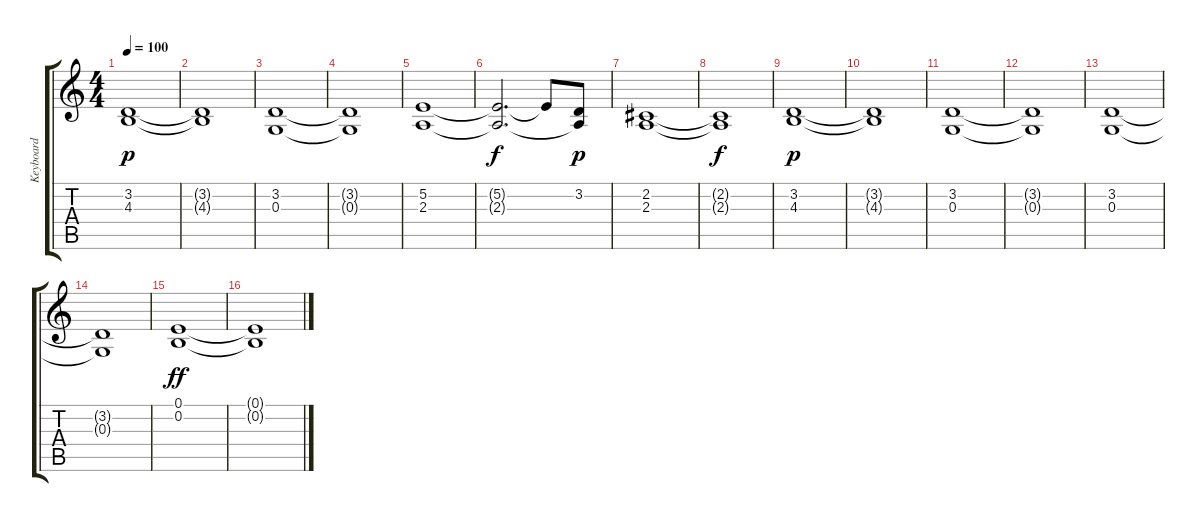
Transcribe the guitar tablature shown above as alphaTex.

\track ("Keyboard" "Keyboard") {instrument drawbarorgan}
\staff {score tabs}
\tuning (E4 B3 G3 D3 A2 E2) {hide}
\ts (4 4)
\tempo 100
\clef g2
\ks c
(3.2 4.3).1{dy p} |
(3.2{t} 4.3{t}).1 |
(3.2 0.3).1 |
(3.2{t} 0.3{t}).1 |
(5.2 2.3).1 |
(5.2{t} 2.3{t}).2{d dy f} 5.2{t}.8 (3.2 2.3{t}).8{dy p} |
(2.2 2.3).1 |
(2.2{t} 2.3{t}).1{dy f} |
(3.2 4.3).1{dy p} |
(3.2{t} 4.3{t}).1 |
(3.2 0.3).1 |
(3.2{t} 0.3{t}).1 |
(3.2 0.3).1 |
(3.2{t} 0.3{t}).1 |
(0.1 0.2).1{dy ff} |
(0.1{t} 0.2{t}).1
